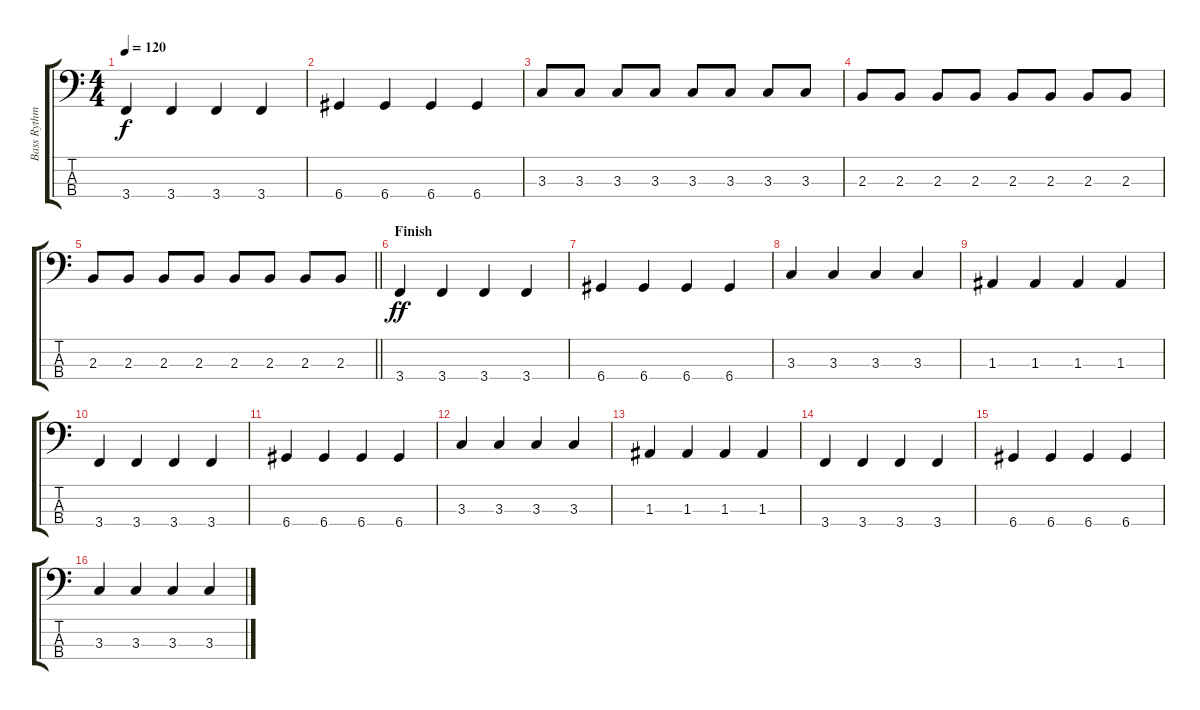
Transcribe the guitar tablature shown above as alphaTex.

\track ("Bass Rythm" "Bass Rythm") {instrument electricbassfinger}
\staff {score tabs}
\tuning (G2 D2 A1 D1) {hide}
\ts (4 4)
\tempo 120
\clef f4
\ks c
3.4.4{dy f} 3.4.4 3.4.4 3.4.4 |
6.4.4 6.4.4 6.4.4 6.4.4 |
3.3.8 3.3.8 3.3.8 3.3.8 3.3.8 3.3.8 3.3.8 3.3.8 |
2.3.8 2.3.8 2.3.8 2.3.8 2.3.8 2.3.8 2.3.8 2.3.8 |
\barLineRight lightlight
2.3.8 2.3.8 2.3.8 2.3.8 2.3.8 2.3.8 2.3.8 2.3.8 |
\section ("" "Finish")
3.4.4{dy ff} 3.4.4 3.4.4 3.4.4 |
6.4.4 6.4.4 6.4.4 6.4.4 |
3.3.4 3.3.4 3.3.4 3.3.4 |
1.3.4 1.3.4 1.3.4 1.3.4 |
3.4.4 3.4.4 3.4.4 3.4.4 |
6.4.4 6.4.4 6.4.4 6.4.4 |
3.3.4 3.3.4 3.3.4 3.3.4 |
1.3.4 1.3.4 1.3.4 1.3.4 |
3.4.4 3.4.4 3.4.4 3.4.4 |
6.4.4 6.4.4 6.4.4 6.4.4 |
3.3.4 3.3.4 3.3.4 3.3.4
